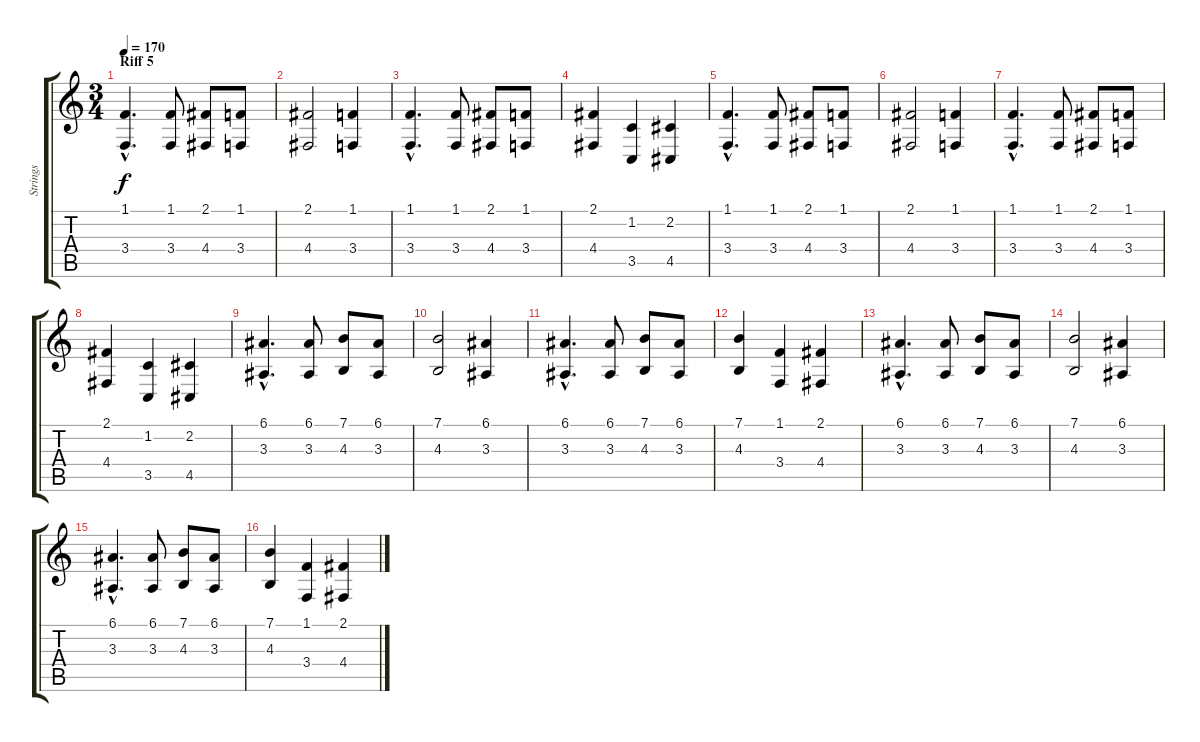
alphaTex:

\track ("Strings" "Strings") {instrument stringensemble1}
\staff {score tabs}
\tuning (E4 B3 G3 D3 A2 E2) {hide}
\ts (3 4)
\section ("" "Riff 5")
\tempo 170
\clef g2
\ks c
(1.1{hac} 3.4{hac}).4{d dy f} (1.1 3.4).8 (2.1 4.4).8 (1.1 3.4).8 |
(2.1 4.4).2 (1.1 3.4).4 |
(1.1{hac} 3.4{hac}).4{d} (1.1 3.4).8 (2.1 4.4).8 (1.1 3.4).8 |
(2.1 4.4).4 (1.2 3.5).4 (2.2 4.5).4 |
(1.1{hac} 3.4{hac}).4{d} (1.1 3.4).8 (2.1 4.4).8 (1.1 3.4).8 |
(2.1 4.4).2 (1.1 3.4).4 |
(1.1{hac} 3.4{hac}).4{d} (1.1 3.4).8 (2.1 4.4).8 (1.1 3.4).8 |
(2.1 4.4).4 (1.2 3.5).4 (2.2 4.5).4 |
(6.1{hac} 3.3{hac}).4{d} (6.1 3.3).8 (7.1 4.3).8 (6.1 3.3).8 |
(7.1 4.3).2 (6.1 3.3).4 |
(6.1{hac} 3.3{hac}).4{d} (6.1 3.3).8 (7.1 4.3).8 (6.1 3.3).8 |
(7.1 4.3).4 (1.1 3.4).4 (2.1 4.4).4 |
(6.1{hac} 3.3{hac}).4{d} (6.1 3.3).8 (7.1 4.3).8 (6.1 3.3).8 |
(7.1 4.3).2 (6.1 3.3).4 |
(6.1{hac} 3.3{hac}).4{d} (6.1 3.3).8 (7.1 4.3).8 (6.1 3.3).8 |
(7.1 4.3).4 (1.1 3.4).4 (2.1 4.4).4
